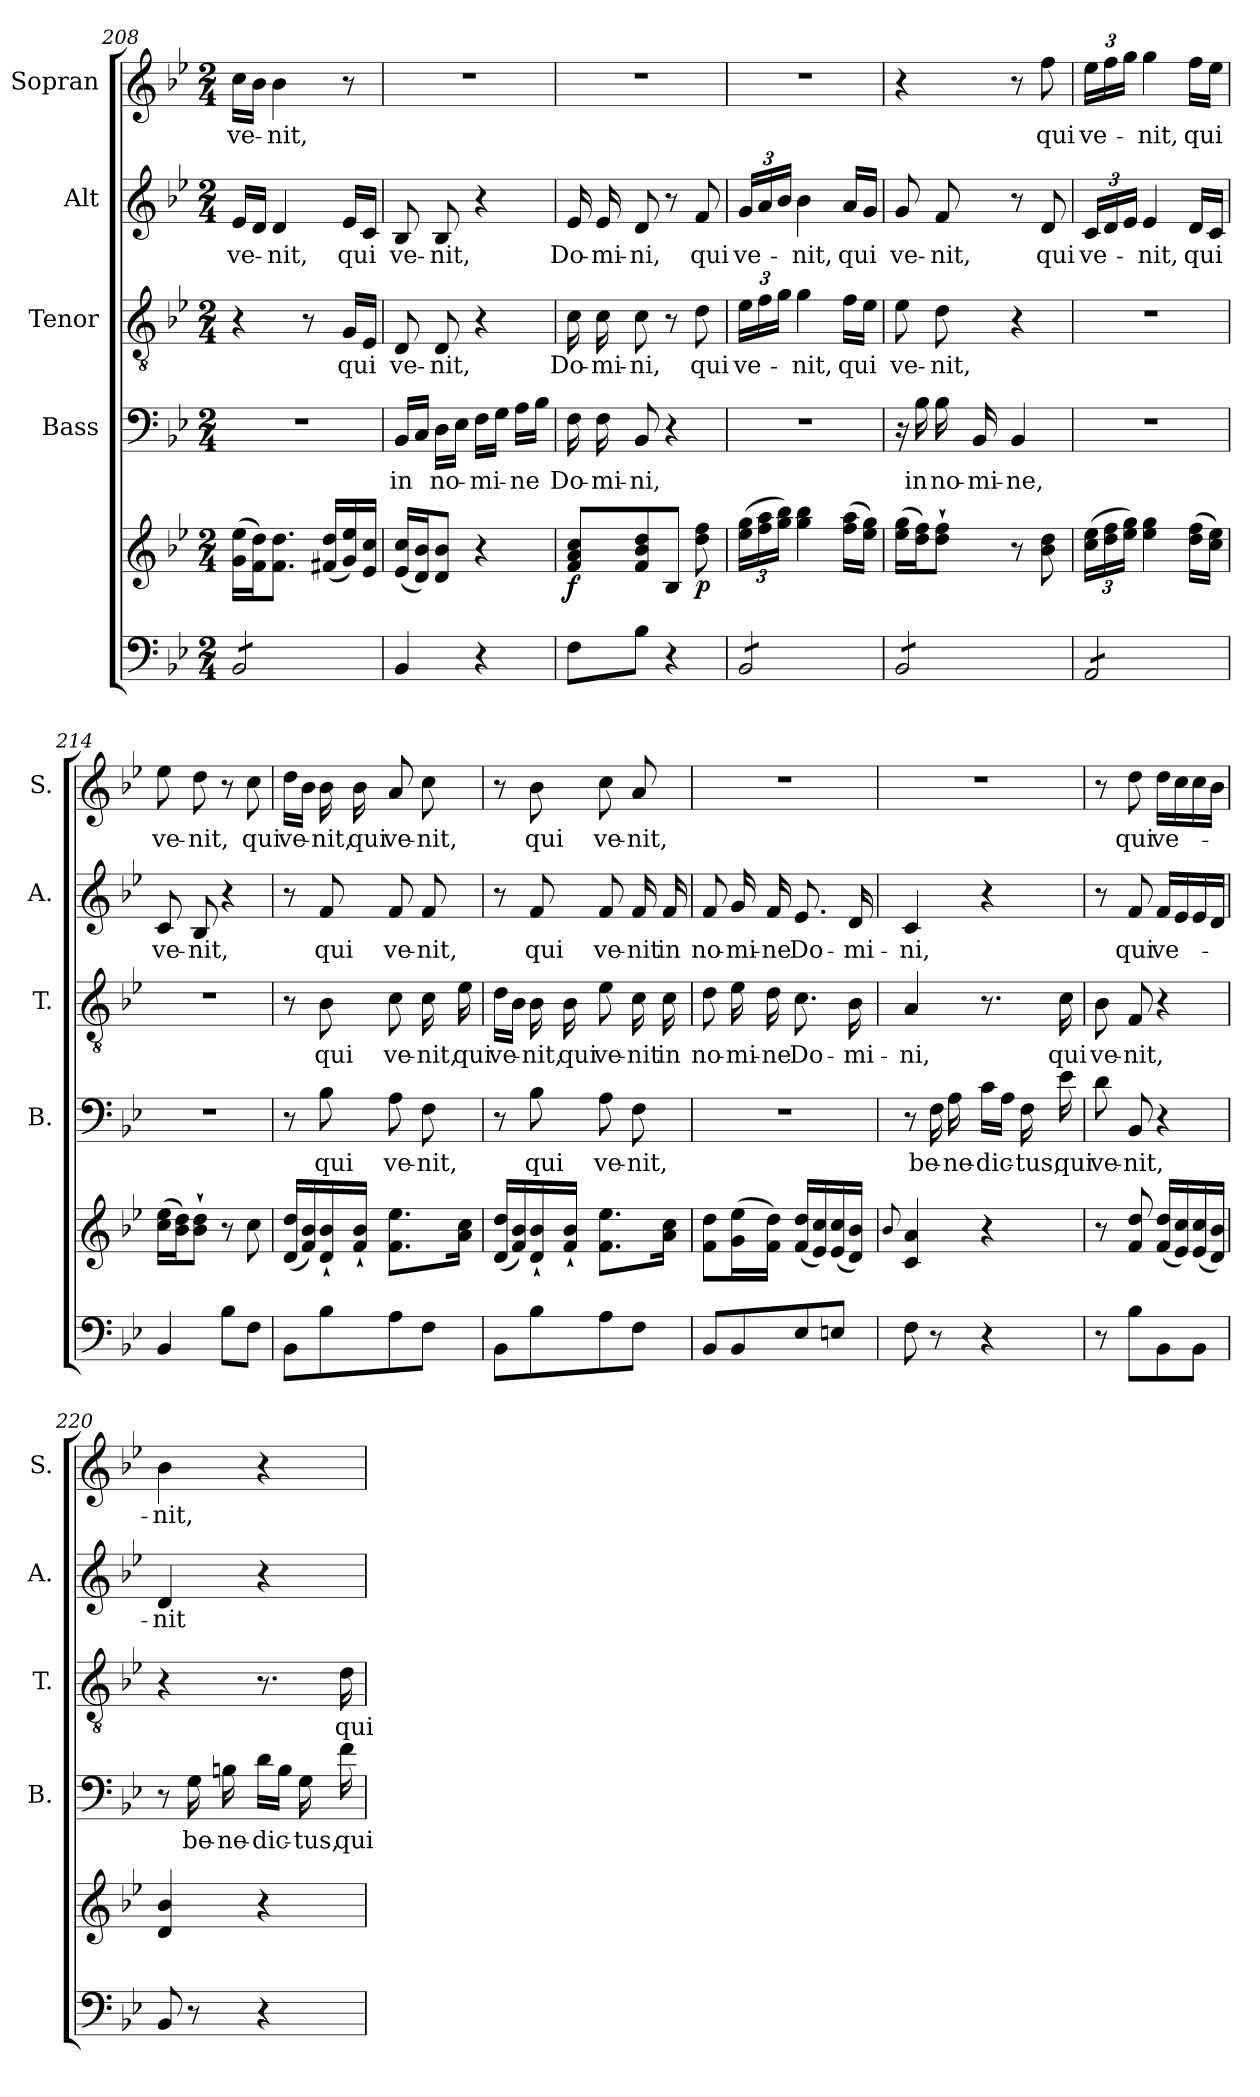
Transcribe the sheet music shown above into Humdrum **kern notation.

**kern	**kern	**dynam	**kern	**text	**kern	**text	**kern	**text	**kern	**text
*part5	*part5	*part5	*part4	*part4	*part3	*part3	*part2	*part2	*part1	*part1
*staff6	*staff5	*staff5/6	*staff4	*staff4	*staff3	*staff3	*staff2	*staff2	*staff1	*staff1
*	*	*	*I"Bass	*	*I"Tenor	*	*I"Alt	*	*I"Sopran	*
*	*	*	*I'B.	*	*I'T.	*	*I'A.	*	*I'S.	*
*clefF4	*clefG2	*	*clefF4	*	*clefGv2	*	*clefG2	*	*clefG2	*
*k[b-e-]	*k[b-e-]	*	*k[b-e-]	*	*k[b-e-]	*	*k[b-e-]	*	*k[b-e-]	*
*B-:	*B-:	*	*B-:	*	*B-:	*	*B-:	*	*B-:	*
*M2/4	*M2/4	*	*M2/4	*	*M2/4	*	*M2/4	*	*M2/4	*
=208	=208	=208	=208	=208	=208	=208	=208	=208	=208	=208
!	!	!	!	!	!	!	!	!LO:LY:b	!	!LO:LY:b
*tremolo	*	*	*	*	*	*	*	*	*	*
8BB-/L	(>16g\ 16ee-\LL	.	2r	.	4r	.	16e-/LL	ve-	16cc\LL	ve-
.	16f\ 16dd\J)	.	.	.	.	.	16d/JJ	.	16b-\JJ	.
!	!	!	!	!	!	!	!	!LO:LY:b	!	!LO:LY:b
8BB-/	8.f\ 8.dd\J	.	.	.	.	.	4d/	-nit,	4b-\	-nit,
8BB-/	.	.	.	.	8r	.	.	.	.	.
.	(<16f#X/ 16dd/LL	.	.	.	.	.	.	.	.	.
!	!	!	!	!	!	!LO:LY:b	!	!LO:LY:b	!	!
8BB-/J	16g/ 16ee-/)	.	.	.	16G/LL	qui	16e-/LL	qui	8r	.
*Xtremolo	*	*	*	*	*	*	*	*	*	*
.	16e-/ 16cc/JJ	.	.	.	16E-/JJ	.	16c/JJ	.	.	.
=209	=209	=209	=209	=209	=209	=209	=209	=209	=209	=209
!	!	!	!	!LO:LY:b	!	!LO:LY:b	!	!LO:LY:b	!	!
4BB-/	(<16e-/ 16cc/LL	.	16BB-/LL	in	8D/	ve-	8B-/	ve-	2r	.
.	16d/ 16b-/J)	.	16C/JJ	.	.	.	.	.	.	.
!	!	!	!	!LO:LY:b	!	!LO:LY:b	!	!LO:LY:b	!	!
.	8d/ 8b-/J	.	16D\LL	no-	8D/	-nit,	8B-/	-nit,	.	.
.	.	.	16E-\JJ	.	.	.	.	.	.	.
!	!	!	!	!LO:LY:b	!	!	!	!	!	!
4r	4r	.	16F\LL	-mi-	4r	.	4r	.	.	.
.	.	.	16G\JJ	.	.	.	.	.	.	.
!	!	!	!	!LO:LY:b	!	!	!	!	!	!
.	.	.	16A\LL	-ne	.	.	.	.	.	.
.	.	.	16B-\JJ	.	.	.	.	.	.	.
=210	=210	=210	=210	=210	=210	=210	=210	=210	=210	=210
!	!	!LO:DY:b	!	!LO:LY:b	!	!LO:LY:b	!	!LO:LY:b	!	!
8F\L	8f/ 8a/ 8cc/L	f	16F\	Do-	16c\	Do-	16e-/	Do-	2r	.
!	!	!	!	!LO:LY:b	!	!LO:LY:b	!	!LO:LY:b	!	!
.	.	.	16F\	-mi-	16c\	-mi-	16e-/	-mi-	.	.
!	!	!	!	!LO:LY:b	!	!LO:LY:b	!	!LO:LY:b	!	!
8B-\J	8f/ 8b-/ 8dd/	.	8BB-/	-ni,	8c\	-ni,	8d/	-ni,	.	.
4r	8B-/J	.	4r	.	8r	.	8r	.	.	.
!	!	!LO:DY:b	!	!	!	!LO:LY:b	!	!LO:LY:b	!	!
.	8dd\ 8ff\	p	.	.	8d\	qui	8f/	qui	.	.
!!LO:LB:g=z
=211	=211	=211	=211	=211	=211	=211	=211	=211	=211	=211
*	*	*	*	*	*Xbrackettup	*	*	*	*	*
!	!	!	!	!	!	!LO:LY:b	!	!	!	!
*	*	*	*	*	*	*	*Xbrackettup	*	*	*
!	!	!	!	!	!	!	!	!LO:LY:b	!	!
*tremolo	*	*	*	*	*	*	*	*	*	*
8BB-/L	(>24ee-\ 24gg\LL	.	2r	.	24e-\LL	ve-	24g/LL	ve-	2r	.
.	24ff\ 24aa\	.	.	.	24f\	.	24a/	.	.	.
.	24gg\ 24bb-\JJ)	.	.	.	24g\JJ	.	24b-/JJ	.	.	.
!	!	!	!	!	!	!LO:LY:b	!	!LO:LY:b	!	!
8BB-/	4gg\ 4bb-\	.	.	.	4g\	-nit,	4b-\	-nit,	.	.
8BB-/	.	.	.	.	.	.	.	.	.	.
!	!	!	!	!	!	!LO:LY:b	!	!LO:LY:b	!	!
8BB-/J	(>16ff\ 16aa\LL	.	.	.	16f\LL	qui	16a/LL	qui	.	.
.	16ee-\ 16gg\JJ)	.	.	.	16e-\JJ	.	16g/JJ	.	.	.
=212	=212	=212	=212	=212	=212	=212	=212	=212	=212	=212
!	!	!	!	!	!	!LO:LY:b	!	!LO:LY:b	!	!
8BB-/L	(>16ee-\ 16gg\LL	.	16r	.	8e-\	ve-	8g/	ve-	4r	.
!	!	!	!	!LO:LY:b	!	!	!	!	!	!
.	16dd\ 16ff\J)	.	16B-\	in	.	.	.	.	.	.
!	!	!	!	!LO:LY:b	!	!LO:LY:b	!	!LO:LY:b	!	!
8BB-/	8dd\`> 8ff\`>J	.	16B-\	no-	8d\	-nit,	8f/	-nit,	.	.
!	!	!	!	!LO:LY:b	!	!	!	!	!	!
.	.	.	16BB-/	-mi-	.	.	.	.	.	.
!	!	!	!	!LO:LY:b	!	!	!	!	!	!
8BB-/	8r	.	4BB-/	-ne,	4r	.	8r	.	8r	.
!	!	!	!	!	!	!	!	!LO:LY:b	!	!LO:LY:b
8BB-/J	8b-\ 8dd\	.	.	.	.	.	8d/	qui	8ff\	qui
=213	=213	=213	=213	=213	=213	=213	=213	=213	=213	=213
!	!	!	!	!	!	!	!	!LO:LY:b	!	!
*	*	*	*	*	*	*	*	*	*Xbrackettup	*
!	!	!	!	!	!	!	!	!	!	!LO:LY:b
8AA/L	(>24cc\ 24ee-\LL	.	2r	.	2r	.	24c/LL	ve-	24ee-\LL	ve-
.	24dd\ 24ff\	.	.	.	.	.	24d/	.	24ff\	.
.	24ee-\ 24gg\JJ)	.	.	.	.	.	24e-/JJ	.	24gg\JJ	.
!	!	!	!	!	!	!	!	!LO:LY:b	!	!LO:LY:b
8AA/	4ee-\ 4gg\	.	.	.	.	.	4e-/	-nit,	4gg\	-nit,
8AA/	.	.	.	.	.	.	.	.	.	.
!	!	!	!	!	!	!	!	!LO:LY:b	!	!LO:LY:b
8AA/J	(>16dd\ 16ff\LL	.	.	.	.	.	16d/LL	qui	16ff\LL	qui
*Xtremolo	*	*	*	*	*	*	*	*	*	*
.	16cc\ 16ee-\JJ)	.	.	.	.	.	16c/JJ	.	16ee-\JJ	.
=214	=214	=214	=214	=214	=214	=214	=214	=214	=214	=214
!	!	!	!	!	!	!	!	!LO:LY:b	!	!LO:LY:b
4BB-/	(>16cc\ 16ee-\LL	.	2r	.	2r	.	8c/	ve-	8ee-\	ve-
.	16b-\ 16dd\J)	.	.	.	.	.	.	.	.	.
!	!	!	!	!	!	!	!	!LO:LY:b	!	!LO:LY:b
.	8b-\`> 8dd\`>J	.	.	.	.	.	8B-/	-nit,	8dd\	-nit,
8B-\L	8r	.	.	.	.	.	4r	.	8r	.
!	!	!	!	!	!	!	!	!	!	!LO:LY:b
8F\J	8cc\	.	.	.	.	.	.	.	8cc\	qui
=215	=215	=215	=215	=215	=215	=215	=215	=215	=215	=215
!	!	!	!	!	!	!	!	!	!	!LO:LY:b
8BB-\L	(<16d/ 16dd/LL	.	8r	.	8r	.	8r	.	16dd\LL	ve-
.	16f/ 16b-/)	.	.	.	.	.	.	.	16b-\JJ	.
!	!	!	!	!LO:LY:b	!	!LO:LY:b	!	!LO:LY:b	!	!LO:LY:b
8B-\	16d/`< 16b-/`<	.	8B-\	qui	8B-\	qui	8f/	qui	16b-\	-nit,
!	!	!	!	!	!	!	!	!	!	!LO:LY:b
.	16f/`< 16b-/`<JJ	.	.	.	.	.	.	.	16b-\	qui
!	!	!	!	!LO:LY:b	!	!LO:LY:b	!	!LO:LY:b	!	!LO:LY:b
8A\	8.f\ 8.ee-\L	.	8A\	ve-	8c\	ve-	8f/	ve-	8a/	ve-
!	!	!	!	!LO:LY:b	!	!LO:LY:b	!	!LO:LY:b	!	!LO:LY:b
8F\J	.	.	8F\	-nit,	16c\	-nit,	8f/	-nit,	8cc\	-nit,
!	!	!	!	!	!	!LO:LY:b	!	!	!	!
.	16a\ 16cc\Jk	.	.	.	16e-\	qui	.	.	.	.
!!LO:PB:g=z
=216	=216	=216	=216	=216	=216	=216	=216	=216	=216	=216
!	!	!	!	!	!	!LO:LY:b	!	!	!	!
8BB-\L	(<16d/ 16dd/LL	.	8r	.	16d\LL	ve-	8r	.	8r	.
.	16f/ 16b-/)	.	.	.	16B-\JJ	.	.	.	.	.
!	!	!	!	!LO:LY:b	!	!LO:LY:b	!	!LO:LY:b	!	!LO:LY:b
8B-\	16d/`< 16b-/`<	.	8B-\	qui	16B-\	-nit,	8f/	qui	8b-\	qui
!	!	!	!	!	!	!LO:LY:b	!	!	!	!
.	16f/`< 16b-/`<JJ	.	.	.	16B-\	qui	.	.	.	.
!	!	!	!	!LO:LY:b	!	!LO:LY:b	!	!LO:LY:b	!	!LO:LY:b
8A\	8.f\ 8.ee-\L	.	8A\	ve-	8e-\	ve-	8f/	ve-	8cc\	ve-
!	!	!	!	!LO:LY:b	!	!LO:LY:b	!	!LO:LY:b	!	!LO:LY:b
8F\J	.	.	8F\	-nit,	16c\	-nit	16f/	-nit	8a/	-nit,
!	!	!	!	!	!	!LO:LY:b	!	!LO:LY:b	!	!
.	16a\ 16cc\Jk	.	.	.	16c\	in	16f/	in	.	.
=217	=217	=217	=217	=217	=217	=217	=217	=217	=217	=217
!	!	!	!	!	!	!LO:LY:b	!	!LO:LY:b	!	!
8BB-/L	8f\ 8dd\L	.	2r	.	8d\	no-	8f/	no-	2r	.
!	!	!	!	!	!	!LO:LY:b	!	!LO:LY:b	!	!
8BB-/	(>16g\ 16ee-\L	.	.	.	16e-\	-mi-	16g/	-mi-	.	.
!	!	!	!	!	!	!LO:LY:b	!	!LO:LY:b	!	!
.	16f\ 16dd\JJ)	.	.	.	16d\	-ne	16f/	-ne	.	.
!	!	!	!	!	!	!LO:LY:b	!	!LO:LY:b	!	!
8E-/	(<16f/ 16dd/LL	.	.	.	8.c\	Do-	8.e-/	Do-	.	.
.	16e-/ 16cc/)	.	.	.	.	.	.	.	.	.
8En/J	(<16e-/ 16cc/	.	.	.	.	.	.	.	.	.
!	!	!	!	!	!	!LO:LY:b	!	!LO:LY:b	!	!
.	16d/ 16b-/JJ)	.	.	.	16B-\	-mi-	16d/	-mi-	.	.
=218	=218	=218	=218	=218	=218	=218	=218	=218	=218	=218
.	8qqb-/	.	.	.	.	.	.	.	.	.
!	!	!	!	!	!	!LO:LY:b	!	!LO:LY:b	!	!
8F\	4c/ 4a/	.	8r	.	4A/	-ni,	4c/	-ni,	2r	.
!	!	!	!	!LO:LY:b	!	!	!	!	!	!
8r	.	.	16F\	be-	.	.	.	.	.	.
!	!	!	!	!LO:LY:b	!	!	!	!	!	!
.	.	.	16A\	-ne-	.	.	.	.	.	.
!	!	!	!	!LO:LY:b	!	!	!	!	!	!
4r	4r	.	16c\LL	-dic-	8.r	.	4r	.	.	.
.	.	.	16A\JJ	.	.	.	.	.	.	.
!	!	!	!	!LO:LY:b	!	!	!	!	!	!
.	.	.	16F\	-tus,	.	.	.	.	.	.
!	!	!	!	!LO:LY:b	!	!LO:LY:b	!	!	!	!
.	.	.	16e-\	qui	16c\	qui	.	.	.	.
=219	=219	=219	=219	=219	=219	=219	=219	=219	=219	=219
!	!	!	!	!LO:LY:b	!	!LO:LY:b	!	!	!	!
8r	8r	.	8d\	ve-	8B-\	ve-	8r	.	8r	.
!	!	!	!	!LO:LY:b	!	!LO:LY:b	!	!LO:LY:b	!	!LO:LY:b
8B-\L	8f/ 8dd/	.	8BB-/	-nit,	8F/	-nit,	8f/	qui	8dd\	qui
!	!	!	!	!	!	!	!	!LO:LY:b	!	!LO:LY:b
8BB-\	(<16f/ 16dd/LL	.	4r	.	4r	.	16f/LL	ve-	16dd\LL	ve-
.	16e-/ 16cc/)	.	.	.	.	.	16e-/	.	16cc\	.
8BB-\J	(<16e-/ 16cc/	.	.	.	.	.	16e-/	.	16cc\	.
.	16d/ 16b-/JJ)	.	.	.	.	.	16d/JJ	.	16b-\JJ	.
!!LO:LB:g=z
=220	=220	=220	=220	=220	=220	=220	=220	=220	=220	=220
!	!	!	!	!	!	!	!	!LO:LY:b	!	!LO:LY:b
8BB-/	4d/ 4b-/	.	8r	.	4r	.	4d/	-nit	4b-\	-nit,
!	!	!	!	!LO:LY:b	!	!	!	!	!	!
8r	.	.	16G\	be-	.	.	.	.	.	.
!	!	!	!	!LO:LY:b	!	!	!	!	!	!
.	.	.	16Bn\	-ne-	.	.	.	.	.	.
!	!	!	!	!LO:LY:b	!	!	!	!	!	!
4r	4r	.	16d\LL	-dic-	8.r	.	4r	.	4r	.
.	.	.	16B\JJ	.	.	.	.	.	.	.
!	!	!	!	!LO:LY:b	!	!	!	!	!	!
.	.	.	16G\	-tus,	.	.	.	.	.	.
!	!	!	!	!LO:LY:b	!	!LO:LY:b	!	!	!	!
.	.	.	16f\	qui	16d\	qui	.	.	.	.
=	=	=	=	=	=	=	=	=	=	=
*-	*-	*-	*-	*-	*-	*-	*-	*-	*-	*-
